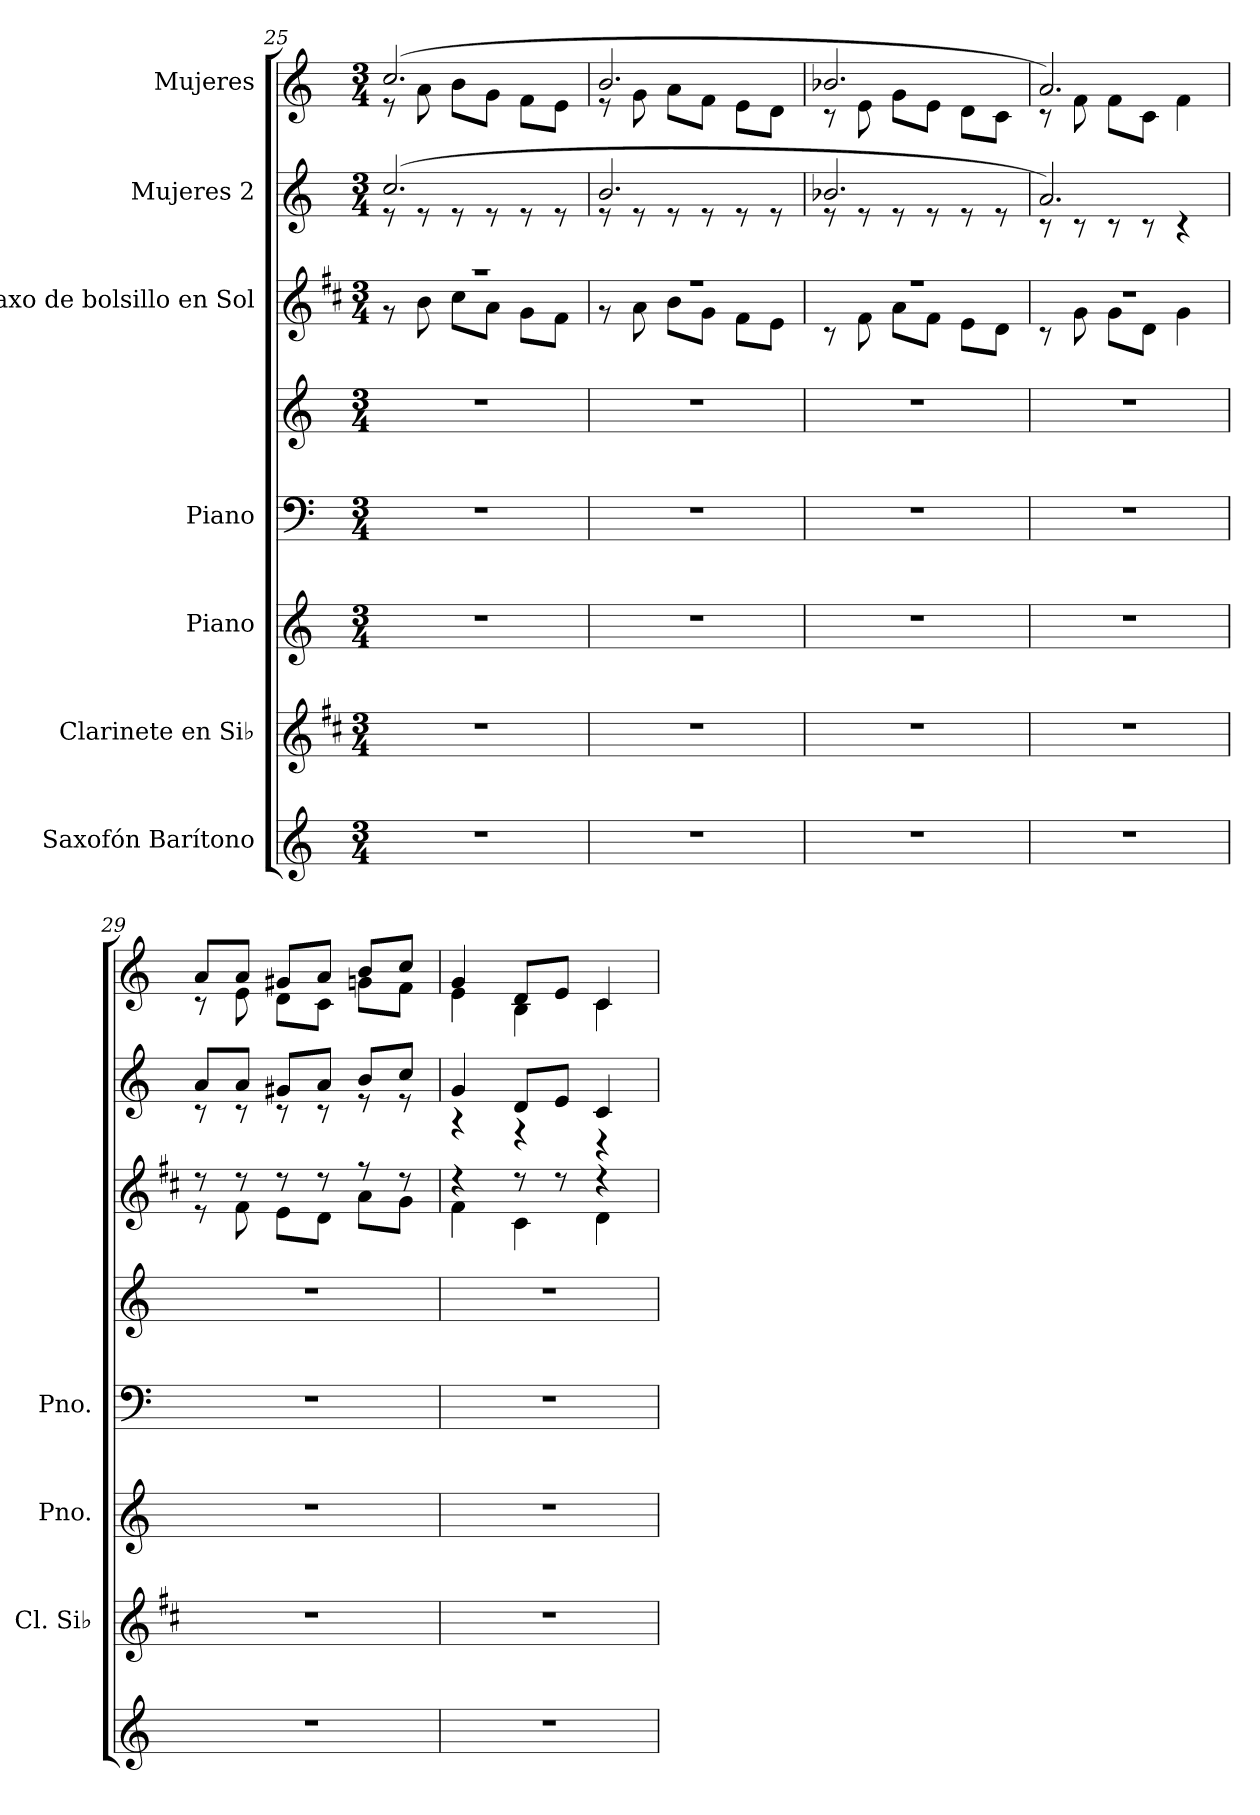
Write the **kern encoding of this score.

**kern	**kern	**kern	**kern	**kern	**kern	**kern	**kern
*part7	*part6	*part5	*part4	*part4	*part3	*part2	*part1
*staff8	*staff7	*staff6	*staff5	*staff4	*staff3	*staff2	*staff1
*I"Saxofón Barítono	*I"Clarinete en Si♭	*I"Piano	*I"Piano	*	*I"Saxo de bolsillo en Sol	*I"Mujeres 2	*I"Mujeres
*	*I'Cl. Si♭	*I'Pno.	*I'Pno.	*	*	*	*
*clefG2	*clefG2	*clefG2	*clefF4	*clefG2	*clefG2	*clefG2	*clefG2
*ITrd7c12	*ITrd1c2	*	*	*	*ITrd1c2	*	*
*k[]	*k[]	*k[]	*k[]	*k[]	*k[]	*k[]	*k[]
*M3/4	*M3/4	*M3/4	*M3/4	*M3/4	*M3/4	*M3/4	*M3/4
=25	=25	=25	=25	=25	=25	=25	=25
*	*	*	*	*	*^	*^	*^
2.r	2.r	2.r	2.r	2.r	(<2.r	8r	(>2.cc/	8r	(>2.cc/	8r
.	.	.	.	.	.	8a\	.	8r	.	8a\
.	.	.	.	.	.	8b\L	.	8r	.	8b\L
.	.	.	.	.	.	8g\J	.	8r	.	8g\J
.	.	.	.	.	.	8f\L	.	8r	.	8f\L
.	.	.	.	.	.	8e\J	.	8r	.	8e\J
!!LO:LB:g=z	!!
=26	=26	=26	=26	=26	=26	=26	=26	=26	=26	=26
2.r	2.r	2.r	2.r	2.r	2.r	8r	2.b/	8r	2.b/	8r
.	.	.	.	.	.	8g\	.	8r	.	8g\
.	.	.	.	.	.	8a\L	.	8r	.	8a\L
.	.	.	.	.	.	8f\J	.	8r	.	8f\J
.	.	.	.	.	.	8e\L	.	8r	.	8e\L
.	.	.	.	.	.	8d\J	.	8r	.	8d\J
=27	=27	=27	=27	=27	=27	=27	=27	=27	=27	=27
2.r	2.r	2.r	2.r	2.r	2.r	8r	2.b-X/	8r	2.b-X/	8r
.	.	.	.	.	.	8e\	.	8r	.	8e\
.	.	.	.	.	.	8g\L	.	8r	.	8g\L
.	.	.	.	.	.	8e\J	.	8r	.	8e\J
.	.	.	.	.	.	8d\L	.	8r	.	8d\L
.	.	.	.	.	.	8c\J	.	8r	.	8c\J
=28	=28	=28	=28	=28	=28	=28	=28	=28	=28	=28
2.r	2.r	2.r	2.r	2.r	2.r)	8r	2.a/)	8r	2.a/)	8r
.	.	.	.	.	.	8f\	.	8r	.	8f\
.	.	.	.	.	.	8f\L	.	8r	.	8f\L
.	.	.	.	.	.	8c\J	.	8r	.	8c\J
.	.	.	.	.	.	4f\	.	4r	.	4f\
=29	=29	=29	=29	=29	=29	=29	=29	=29	=29	=29
2.r	2.r	2.r	2.r	2.r	8r	8r	8a/L	8r	8a/L	8r
.	.	.	.	.	8r	8e\	8a/J	8r	8a/J	8e\
.	.	.	.	.	8r	8d\L	8g#X/L	8r	8g#X/L	8d\L
.	.	.	.	.	8r	8c\J	8a/J	8r	8a/J	8c\J
.	.	.	.	.	8r	8g\L	8b/L	8r	8b/L	8gn\L
.	.	.	.	.	8r	8f\J	8cc/J	8r	8cc/J	8f\J
=30	=30	=30	=30	=30	=30	=30	=30	=30	=30	=30
2.r	2.r	2.r	2.r	2.r	4r	4e\	4g/	4r	4g/	4e\
.	.	.	.	.	8r	4B\	8d/L	4r	8d/L	4B\
.	.	.	.	.	8r	.	8e/J	.	8e/J	.
.	.	.	.	.	4r	4c\	4c/	4r	4c/	4c\
*	*	*	*	*	*v	*v	*	*	*v	*v
*	*	*	*	*	*	*v	*v	*
=	=	=	=	=	=	=	=
*-	*-	*-	*-	*-	*-	*-	*-
